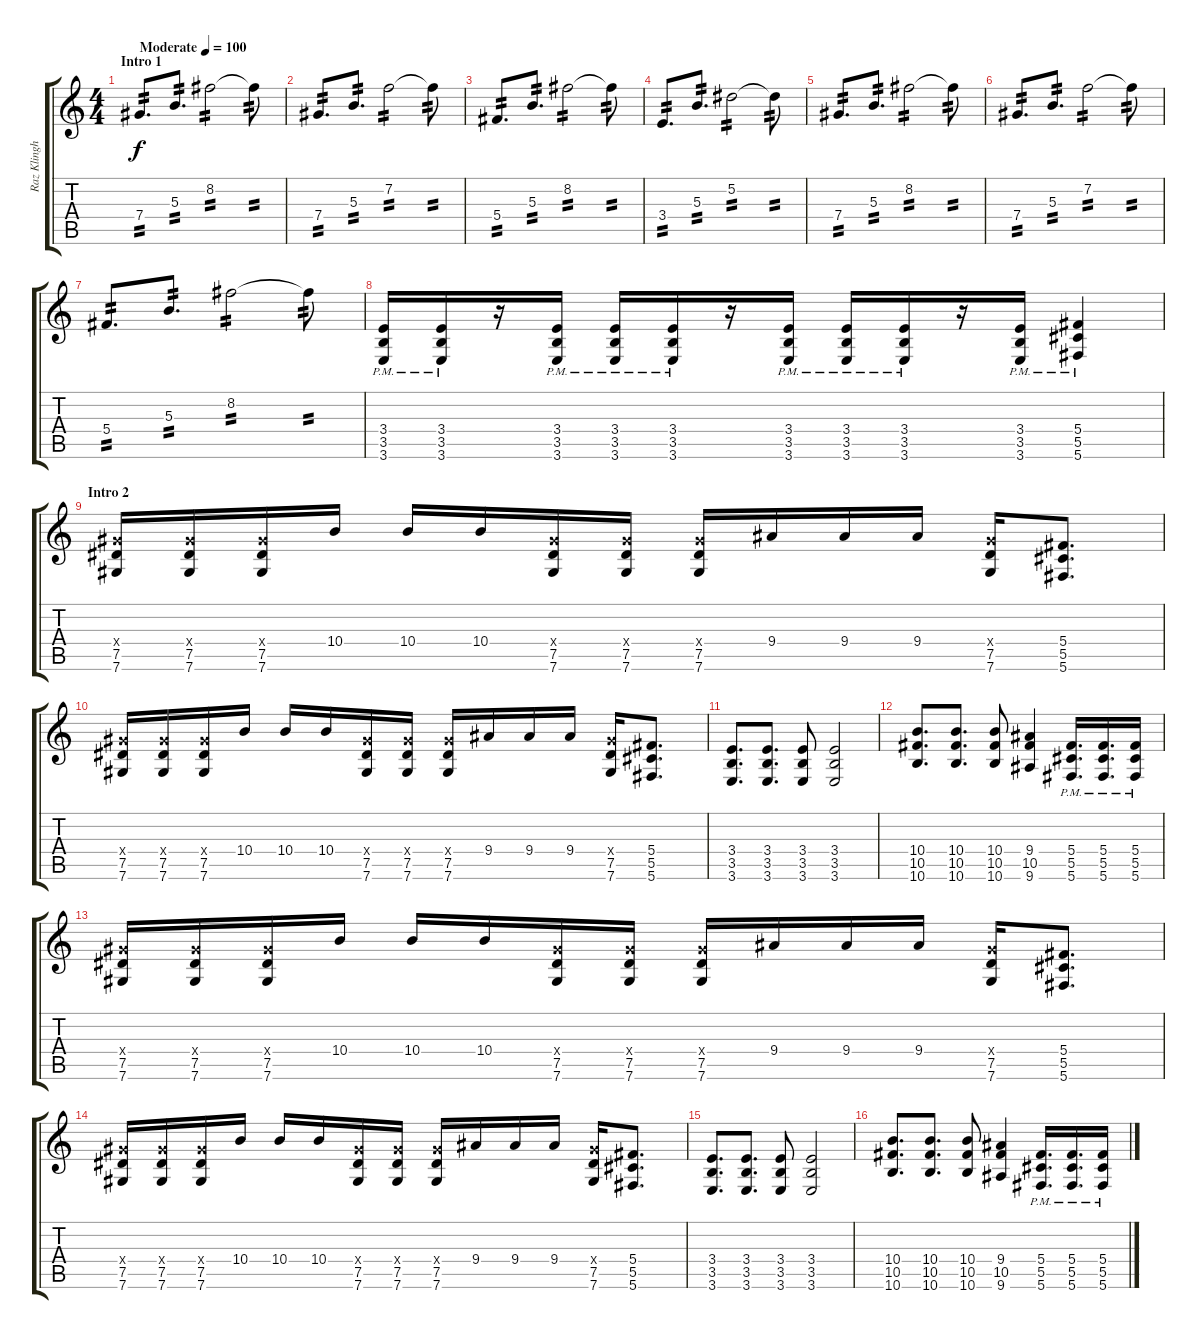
\track ("Raz Klinghoffer" "Raz Klingh") {instrument distortionguitar}
\staff {score tabs}
\tuning (Eb4 Bb3 Gb3 Db3 Ab2 Db2) {hide}
\ts (4 4)
\section ("" "Intro 1")
\tempo (100 "Moderate")
\clef g2
\ks c
7.4.8{d tp 2 dy f instrument distortionguitar} 5.3.8{d tp 2} 8.2.2{tp 2} 8.2{t}.8{tp 2} |
7.4.8{d tp 2} 5.3.8{d tp 2} 7.2.2{tp 2} 7.2{t}.8{tp 2} |
5.4.8{d tp 2} 5.3.8{d tp 2} 8.2.2{tp 2} 8.2{t}.8{tp 2} |
3.4.8{d tp 2} 5.3.8{d tp 2} 5.2.2{tp 2} 5.2{t}.8{tp 2} |
7.4.8{d tp 2} 5.3.8{d tp 2} 8.2.2{tp 2} 8.2{t}.8{tp 2} |
7.4.8{d tp 2} 5.3.8{d tp 2} 7.2.2{tp 2} 7.2{t}.8{tp 2} |
5.4.8{d tp 2} 5.3.8{d tp 2} 8.2.2{tp 2} 8.2{t}.8{tp 2} |
(3.4{pm} 3.5 3.6).16 (3.4{pm} 3.5 3.6).16 r.16 (3.4{pm} 3.5 3.6).16 (3.4{pm} 3.5 3.6).16 (3.4{pm} 3.5 3.6).16 r.16 (3.4{pm} 3.5 3.6).16 (3.4{pm} 3.5 3.6).16 (3.4{pm} 3.5 3.6).16 r.16 (3.4{pm} 3.5 3.6).16 (5.4{pm} 5.5 5.6).4 |
\section ("" "Intro 2")
(7.4{x} 7.5 7.6).16 (7.4{x} 7.5 7.6).16 (7.4{x} 7.5 7.6).16 10.4.16 10.4.16 10.4.16 (7.4{x} 7.5 7.6).16 (7.4{x} 7.5 7.6).16 (7.4{x} 7.5 7.6).16 9.4.16 9.4.16 9.4.16 (7.4{x} 7.5 7.6).16 (5.4 5.5 5.6).8{d} |
(7.4{x} 7.5 7.6).16 (7.4{x} 7.5 7.6).16 (7.4{x} 7.5 7.6).16 10.4.16 10.4.16 10.4.16 (7.4{x} 7.5 7.6).16 (7.4{x} 7.5 7.6).16 (7.4{x} 7.5 7.6).16 9.4.16 9.4.16 9.4.16 (7.4{x} 7.5 7.6).16 (5.4 5.5 5.6).8{d} |
(3.4 3.5 3.6).8{d} (3.4 3.5 3.6).8{d} (3.4 3.5 3.6).8 (3.4 3.5 3.6).2 |
(10.4 10.5 10.6).8{d} (10.4 10.5 10.6).8{d} (10.4 10.5 10.6).8 (9.4 10.5 9.6).4 (5.4{pm} 5.5{pm} 5.6).16{d} (5.4{pm} 5.5{pm} 5.6).16{d} (5.4{pm} 5.5{pm} 5.6).16 |
(7.4{x} 7.5 7.6).16 (7.4{x} 7.5 7.6).16 (7.4{x} 7.5 7.6).16 10.4.16 10.4.16 10.4.16 (7.4{x} 7.5 7.6).16 (7.4{x} 7.5 7.6).16 (7.4{x} 7.5 7.6).16 9.4.16 9.4.16 9.4.16 (7.4{x} 7.5 7.6).16 (5.4 5.5 5.6).8{d} |
(7.4{x} 7.5 7.6).16 (7.4{x} 7.5 7.6).16 (7.4{x} 7.5 7.6).16 10.4.16 10.4.16 10.4.16 (7.4{x} 7.5 7.6).16 (7.4{x} 7.5 7.6).16 (7.4{x} 7.5 7.6).16 9.4.16 9.4.16 9.4.16 (7.4{x} 7.5 7.6).16 (5.4 5.5 5.6).8{d} |
(3.4 3.5 3.6).8{d} (3.4 3.5 3.6).8{d} (3.4 3.5 3.6).8 (3.4 3.5 3.6).2 |
(10.4 10.5 10.6).8{d} (10.4 10.5 10.6).8{d} (10.4 10.5 10.6).8 (9.4 10.5 9.6).4 (5.4{pm} 5.5{pm} 5.6).16{d} (5.4{pm} 5.5{pm} 5.6).16{d} (5.4{pm} 5.5{pm} 5.6).16
